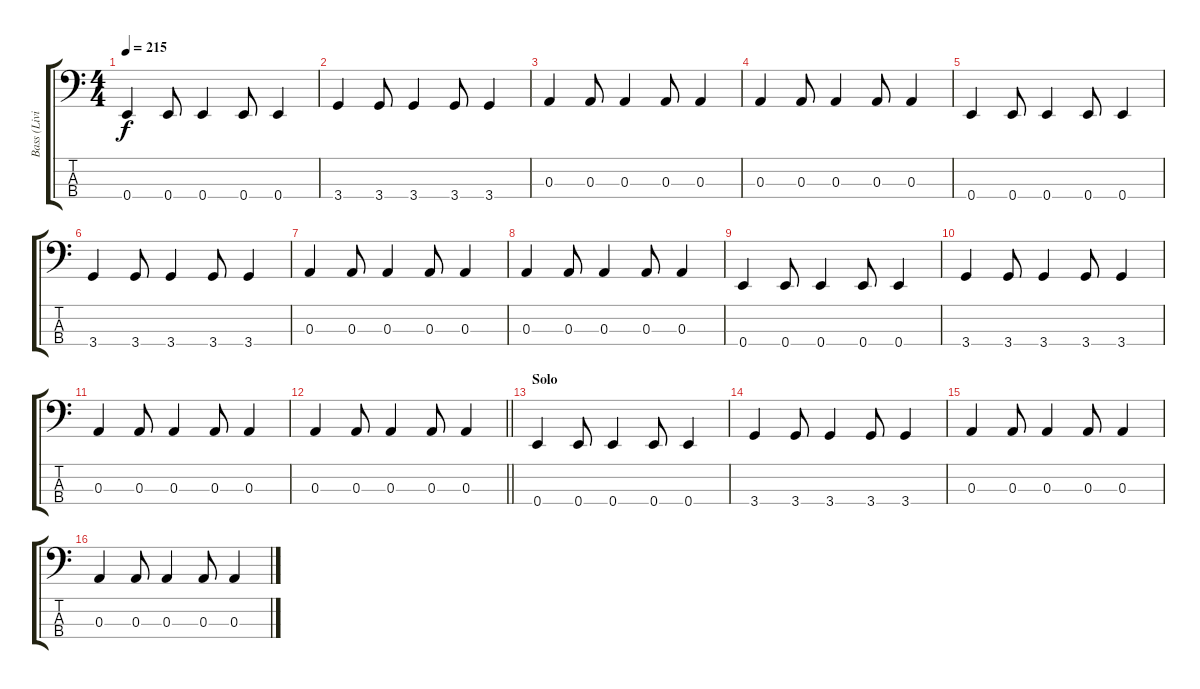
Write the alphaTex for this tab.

\track ("Bass (Livio Aiello)" "Bass (Livi") {instrument electricbasspick}
\staff {score tabs}
\tuning (G2 D2 A1 E1) {hide}
\ts (4 4)
\tempo 215
\clef f4
\ks c
0.4.4{dy f} 0.4.8 0.4.4 0.4.8 0.4.4 |
3.4.4 3.4.8 3.4.4 3.4.8 3.4.4 |
0.3.4 0.3.8 0.3.4 0.3.8 0.3.4 |
0.3.4 0.3.8 0.3.4 0.3.8 0.3.4 |
0.4.4 0.4.8 0.4.4 0.4.8 0.4.4 |
3.4.4 3.4.8 3.4.4 3.4.8 3.4.4 |
0.3.4 0.3.8 0.3.4 0.3.8 0.3.4 |
0.3.4 0.3.8 0.3.4 0.3.8 0.3.4 |
0.4.4 0.4.8 0.4.4 0.4.8 0.4.4 |
3.4.4 3.4.8 3.4.4 3.4.8 3.4.4 |
0.3.4 0.3.8 0.3.4 0.3.8 0.3.4 |
\barLineRight lightlight
0.3.4 0.3.8 0.3.4 0.3.8 0.3.4 |
\section ("" "Solo")
0.4.4 0.4.8 0.4.4 0.4.8 0.4.4 |
3.4.4 3.4.8 3.4.4 3.4.8 3.4.4 |
0.3.4 0.3.8 0.3.4 0.3.8 0.3.4 |
0.3.4 0.3.8 0.3.4 0.3.8 0.3.4
